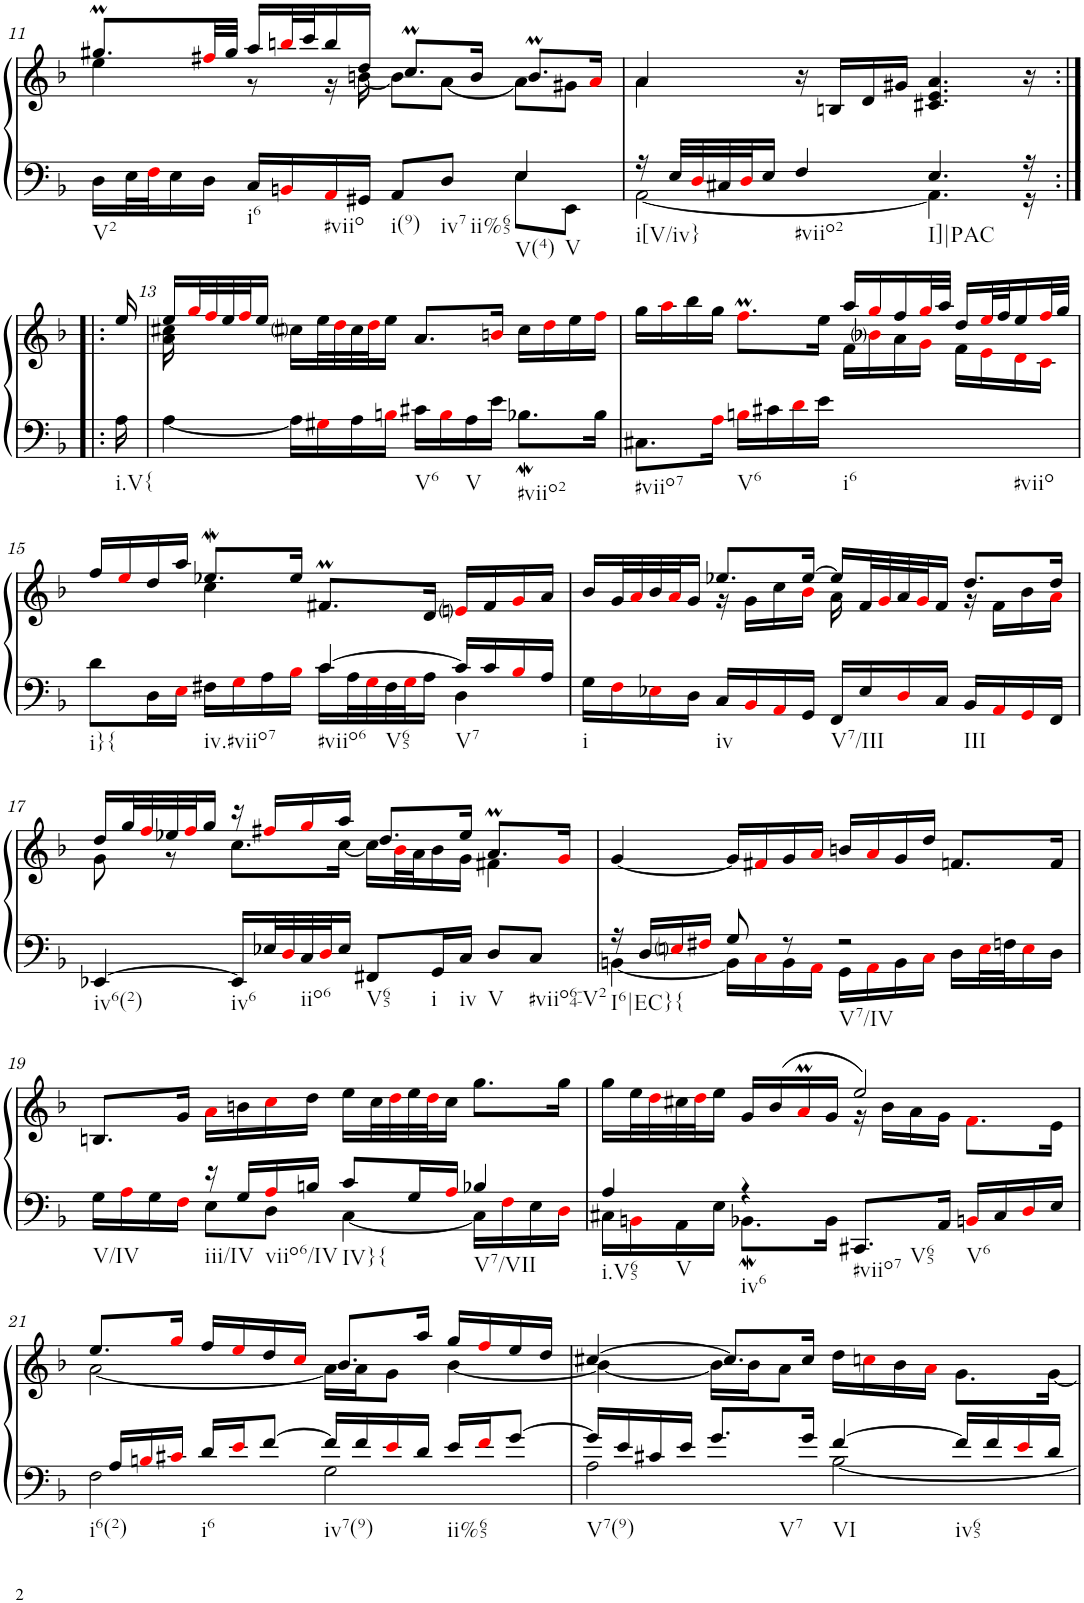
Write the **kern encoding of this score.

**kern	**kern
*part1	*part1
*staff2	*staff1
*I"Midi_2	*
!!LO:PB:g=z
*clefF4	*clefG2
*k[b-]	*k[b-]
*M4/4	*M4/4
=11	=11
*^	*^
!LO:TX:b:t=V2	!	!	!
4ryy	16D\LL	8.gg#Xm/L	4ee\
.	32E\L	.	.
.	32Fi\J	.	.
.	16E\	.	.
.	16D\JJ	32ff#Xi/LL	.
.	.	32gg#/JJJ	.
!LO:TX:b:t=i6	!	!	!
16C/LL	2ryy	16aa/LL	8r
16BBni/	.	32bbni/L	.
.	.	32ccc/J	.
!LO:TX:b:t=#viio	!	!	!
16AAi/	.	16bb/	16r
16GG#X/JJ	.	16dd/JJ	[16bn\
!LO:TX:b:t=i(9)	!	!	!
8AA/L	.	8.ccM/L	8b\L]
!LO:TX:b:t=iv7	!	!	!
!LO:TX:b:t=ii%65	!	!	!
8D/J	.	.	[8a\J
.	.	16b/Jk	.
!LO:TX:b:t=V(4)	!	!	!
!LO:TX:b:t=V	!	!	!
4E/	8E\L	8.bm/L	8a\L]
.	8EE\J	.	8g#X\J
.	.	16ai/Jk	.
=12	=12	=12	=12
!LO:TX:b:t=i[V/iv}	!	!	!
16r	[2AA\	4a/	4a\
32E/LLL	.	.	.
32Di/	.	.	.
32C#X/	.	.	.
32Di/J	.	.	.
16E/JJ	.	.	.
!LO:TX:b:t=#viio2	!	!	!
4F/	.	16r	4ryy
.	.	16Bn/LL	.
.	.	16d/	.
.	.	16g#X/JJ	.
!LO:TX:b:t=I]|PAC	!	!	!
4.E/	4.AA\]	4.c#X/ 4.e/ 4.a/	4..ryy
16r	16r	16r	.
!!LO:LB:g=z	!!
=12X1:|!|:	=12X1:|!|:	=12X1:|!|:	=12X1:|!|:
!LO:TX:b:t=i.V{	!	!	!
16ryy	16A\	16ee/	16ryy
=13	=13	=13	=13
!LO:TX:b:t=V6	!	!	!
!LO:TX:b:t=V	!	!	!
!LO:TX:b:t=#viio2	!	!	!
1ryy	[4A\	16ee/LL	16a\ 16cc#X\
.	.	32ggi/L	8.ryy
.	.	32ffi/	.
.	.	32ee/	.
.	.	32ffi/J	.
.	.	16ee/JJ	.
.	16A\LL]	4ryy	16cc#j\LL
.	16G#Xi\	.	32ee\L
.	.	.	32ddi\
.	16A\	.	32cc#\
.	.	.	32ddi\J
.	16Bni\JJ	.	16ee\JJ
.	16c#X\LL	8.a/L	4ryy
.	16Bi\	.	.
.	16A\	.	.
.	16e\JJ	16bni/Jk	.
.	8.B-Xw\L	4ryy	16cc#\LL
.	.	.	16ddi\
.	.	.	16ee\
.	16B-\Jk	.	16ffi\JJ
=14	=14	=14	=14
!LO:TX:b:t=#viio7	!	!	!
!LO:TX:b:t=V6	!	!	!
!LO:TX:b:t=i6	!	!	!
!LO:TX:b:t=#viio	!	!	!
1ryy	8.C#X\L	4ryy	16gg\LL
.	.	.	16aai\
.	.	.	16bb-\
.	16Ai\Jk	.	16gg\JJ
.	16Bni\LL	8.ffMi\L	4ryy
.	16c#X\	.	.
.	16di\	.	.
.	16e\JJ	16ee\Jk	.
.	2ryy	16aa/LL	16f\LL
.	.	16ggi/	16b-ji\
.	.	16ff/	16a\
.	.	32ggi/L	16gi\JJ
.	.	32aa/JJJ	.
.	.	16dd/LL	16f\LL
.	.	32eei/L	16ei\
.	.	32ff/J	.
.	.	16ee/	16di\
.	.	32ffi/L	16ci\JJ
.	.	32gg/JJJ	.
!!LO:LB:g=z	!!
=15	=15	=15	=15
!LO:TX:b:t=i}{	!	!	!
8d\L	2ryy	16ff/LL	4ryy
.	.	16eei/	.
16D\L	.	16dd/	.
16Ei\JJ	.	16aa/JJ	.
!LO:TX:b:t=iv.#viio7	!	!	!
16F#X\LL	.	8.ee-Xw/L	4cc\
16Gi\	.	.	.
16A\	.	.	.
16B-i\JJ	.	16ee-/Jk	.
!LO:TX:b:t=#viio6	!	!	!
!LO:TX:b:t=V65	!	!	!
[4c/	16c\LL	8.f#Xm/L	2ryy
.	32A\L	.	.
.	32Gi\	.	.
.	32F#\	.	.
.	32Gi\J	.	.
.	16A\JJ	16d/Jk	.
!LO:TX:b:t=V7	!	!	!
16c/LL]	4D\	16enji/LL	.
16c/	.	16f#/	.
16B-i/	.	16gi/	.
16A/JJ	.	16a/JJ	.
=16	=16	=16	=16
!LO:TX:b:t=i	!	!	!
4ryy	16G\LL	16b-/LL	4ryy
.	16Fi\	32g/L	.
.	.	32ai/	.
.	16E-Xi\	32b-/	.
.	.	32ai/J	.
.	16D\JJ	16g/JJ	.
!LO:TX:b:t=iv	!	!	!
16C/LL	2.ryy	8.ee-X/L	16r
16BB-i/	.	.	16g\LL
16AAi/	.	.	16cc\
16GG/JJ	.	[16ee-/Jk	16b-i\JJ
!LO:TX:b:t=V7/III	!	!	!
16FF/LL	.	16ee-/LL]	16a\
16E-/	.	32f/L	8.ryy
.	.	32gi/	.
16Di/	.	32a/	.
.	.	32gi/J	.
16C/JJ	.	16f/JJ	.
!LO:TX:b:t=III	!	!	!
16BB-/LL	.	8.dd/L	16r
16AAi/	.	.	16f\LL
16GGi/	.	.	16b-\
16FF/JJ	.	16dd/Jk	16ai\JJ
!!LO:LB:g=z	!!
=17	=17	=17	=17
!LO:TX:b:t=iv6(2)	!	!	!
!LO:TX:b:t=iv6	!	!	!
!LO:TX:b:t=iio6	!	!	!
!LO:TX:b:t=V65	!	!	!
!LO:TX:b:t=i	!	!	!
!LO:TX:b:t=iv	!	!	!
!LO:TX:b:t=V	!	!	!
!LO:TX:b:t=#viio64-V2	!	!	!
1ryy	[4EE-X/	16dd/LL	8g\
.	.	32gg/L	.
.	.	32ffi/	.
.	.	32ee-X/	8r
.	.	32ffi/J	.
.	.	16gg/JJ	.
.	16EE-/LL]	16r	8.cc\L
.	32E-X/L	16ff#Xi/LL	.
.	32Di/	.	.
.	32C/	16ggi/	.
.	32Di/J	.	.
.	16E-/JJ	16aa/JJ	[16cc\Jk
.	8FF#X/L	8.dd/L	16cc\LL]
.	.	.	32b-i\L
.	.	.	32a\J
.	16GG/L	.	16b-\
.	16C/JJ	16ee-/Jk	16g\JJ
.	8D/L	8.am/L	4f#X\
.	8C/J	.	.
.	.	16gi/Jk	.
=18	=18	=18	=18
!LO:TX:b:t=I6|EC}{	!	!	!
16r	[4BBn\	[4g/	1ryy
16D/LL	.	.	.
16Enji/	.	.	.
16F#Xi/JJ	.	.	.
8G/	16BB\LL]	16g/LL]	.
.	16Ci\	16f#Xi/	.
8r	16BB\	16g/	.
.	16AAi\JJ	16ai/JJ	.
!LO:TX:b:t=V7/IV	!	!	!
2r	16GG\LL	16bn/LL	.
.	16AAi\	16ai/	.
.	16BB\	16g/	.
.	16Ci\JJ	16dd/JJ	.
.	16D\LL	8.fn/L	.
.	32Ei\L	.	.
.	32Fn\J	.	.
.	16Ei\	.	.
.	16D\JJ	16f/Jk	.
!!LO:LB:g=z	!!
=19	=19	=19	=19
!LO:TX:b:t=V/IV	!	!	!
4ryy	16G\LL	8.Bn/L	4ryy
.	16Ai\	.	.
.	16G\	.	.
.	16Fi\JJ	16g/Jk	.
!LO:TX:b:t=iii/IV	!	!	!
16r	8E\L	2.ryy	16ai\LL
16G/LL	.	.	16bn\
!LO:TX:b:t=viio6/IV	!	!	!
16Ai/	8D\J	.	16cci\
16Bn/JJ	.	.	16dd\JJ
!LO:TX:b:t=IV}{	!	!	!
8c/L	[4C\	.	16ee\LL
.	.	.	32cc\L
.	.	.	32ddi\
16G/L	.	.	32ee\
.	.	.	32ddi\J
16Ai/JJ	.	.	16cc\JJ
!LO:TX:b:t=V7/VII	!	!	!
4B-X/	16C\LL]	.	8.gg\L
.	16Fi\	.	.
.	16E\	.	.
.	16Di\JJ	.	16gg\Jk
=20	=20	=20	=20
!LO:TX:b:t=i.V65	!	!	!
!LO:TX:b:t=V	!	!	!
4A/	16C#X\LL	4ryy	16gg\LL
.	16BBni\	.	32ee\L
.	.	.	32ddi\
.	16AA\	.	32cc#X\
.	.	.	32ddi\J
.	16E\JJ	.	16ee\JJ
!LO:TX:b:t=iv6	!	!	!
4r	8.BB-Xw\L	16g/LL	4ryy
.	.	(>16b-/	.
.	.	16ami/	.
.	16BB-\Jk	16g/JJ	.
!LO:TX:b:t=#viio7	!	!	!
!LO:TX:b:t=V65	!	!	!
8.CC#X/L	2ryy	2ee/)	16r
.	.	.	16b-\LL
.	.	.	16a\
16AA/Jk	.	.	16g\JJ
!LO:TX:b:t=V6	!	!	!
16BBni/LL	.	.	8.fi\L
16C#/	.	.	.
16Di/	.	.	.
16E/JJ	.	.	16e\Jk
!!LO:LB:g=z	!!
=21	=21	=21	=21
!LO:TX:b:t=i6(2)	!	!	!
16ryy	2F\	8.ee/L	[2a\
16A/LL	.	.	.
16Bni/	.	.	.
16c#Xi/JJ	.	16ggi/Jk	.
!LO:TX:b:t=i6	!	!	!
16d/LL	.	16ff/LL	.
16ei/J	.	16eei/	.
[8f/J	.	16dd/	.
.	.	16cci/JJ	.
!LO:TX:b:t=iv7(9)	!	!	!
16f/LL]	2G\	8.b-/L	16a\LL]
16f/	.	.	16a\J
16ei/	.	.	8g\J
16d/JJ	.	16aa/Jk	.
!LO:TX:b:t=ii%65	!	!	!
16e/LL	.	16gg/LL	[4b-\
16fi/J	.	16ffi/	.
[8g/J	.	16ee/	.
.	.	16dd/JJ	.
=22	=22	=22	=22
!LO:TX:b:t=V7(9)	!	!	!
16g/LL]	2A\	[4cc#X/	4b-\_
16e/	.	.	.
16c#X/	.	.	.
16e/JJ	.	.	.
!LO:TX:b:t=V7	!	!	!
8.g/L	.	8.cc#/L]	16b-\LL]
.	.	.	16b-\J
.	.	.	8a\J
16g/Jk	.	16cc#/Jk	.
!LO:TX:b:t=VI	!	!	!
[4f/	[2B-\	16dd\LL	4ryy
.	.	16ccni\	.
.	.	16b-\	.
.	.	16ai\JJ	.
!LO:TX:b:t=iv65	!	!	!
16f/LL]	.	4ryy	8.g\L
16f/	.	.	.
16ei/	.	.	.
16d/JJ	.	.	[16g\Jk
*v	*v	*	*
*	*v	*v
=	=
*-	*-
